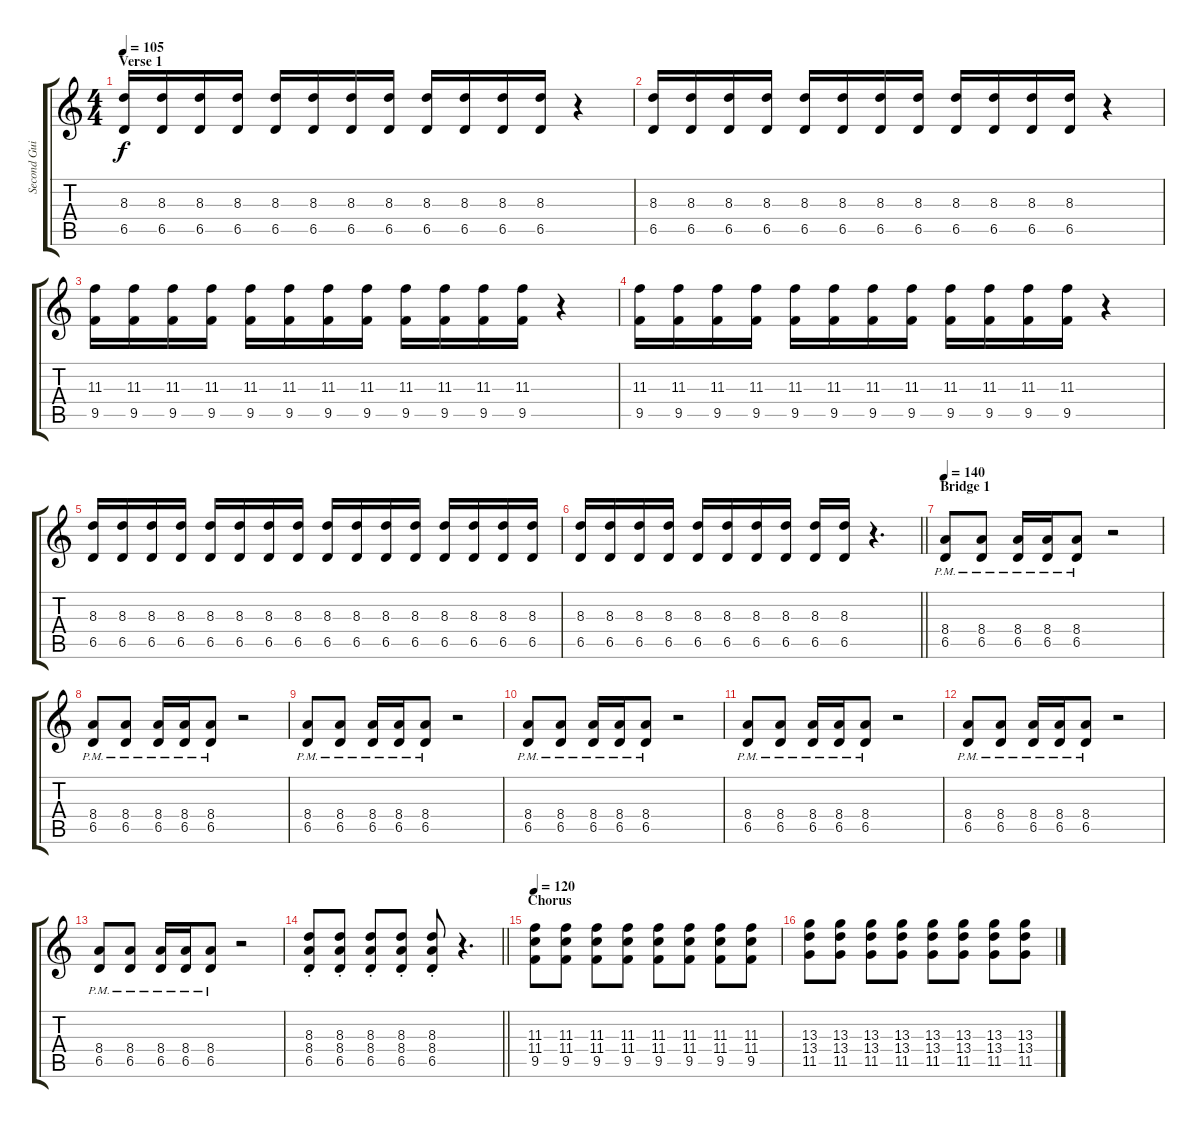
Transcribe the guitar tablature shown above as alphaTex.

\track ("Second Guitar" "Second Gui") {instrument overdrivenguitar}
\staff {score tabs}
\tuning (Eb4 Bb3 Gb3 Db3 Ab2 Eb2) {hide}
\ts (4 4)
\section ("" "Verse 1")
\tempo 105
\clef g2
\ks c
(8.3 6.5).16{dy f} (8.3 6.5).16 (8.3 6.5).16 (8.3 6.5).16 (8.3 6.5).16 (8.3 6.5).16 (8.3 6.5).16 (8.3 6.5).16 (8.3 6.5).16 (8.3 6.5).16 (8.3 6.5).16 (8.3 6.5).16 r.4 |
(8.3 6.5).16 (8.3 6.5).16 (8.3 6.5).16 (8.3 6.5).16 (8.3 6.5).16 (8.3 6.5).16 (8.3 6.5).16 (8.3 6.5).16 (8.3 6.5).16 (8.3 6.5).16 (8.3 6.5).16 (8.3 6.5).16 r.4 |
(11.3 9.5).16 (11.3 9.5).16 (11.3 9.5).16 (11.3 9.5).16 (11.3 9.5).16 (11.3 9.5).16 (11.3 9.5).16 (11.3 9.5).16 (11.3 9.5).16 (11.3 9.5).16 (11.3 9.5).16 (11.3 9.5).16 r.4 |
(11.3 9.5).16 (11.3 9.5).16 (11.3 9.5).16 (11.3 9.5).16 (11.3 9.5).16 (11.3 9.5).16 (11.3 9.5).16 (11.3 9.5).16 (11.3 9.5).16 (11.3 9.5).16 (11.3 9.5).16 (11.3 9.5).16 r.4 |
(8.3 6.5).16 (8.3 6.5).16 (8.3 6.5).16 (8.3 6.5).16 (8.3 6.5).16 (8.3 6.5).16 (8.3 6.5).16 (8.3 6.5).16 (8.3 6.5).16 (8.3 6.5).16 (8.3 6.5).16 (8.3 6.5).16 (8.3 6.5).16 (8.3 6.5).16 (8.3 6.5).16 (8.3 6.5).16 |
\barLineRight lightlight
(8.3 6.5).16 (8.3 6.5).16 (8.3 6.5).16 (8.3 6.5).16 (8.3 6.5).16 (8.3 6.5).16 (8.3 6.5).16 (8.3 6.5).16 (8.3 6.5).16 (8.3 6.5).16 r.4{d} |
\section ("" "Bridge 1")
\tempo 140
(8.4{pm} 6.5{pm}).8 (8.4{pm} 6.5{pm}).8 (8.4{pm} 6.5{pm}).16 (8.4{pm} 6.5{pm}).16 (8.4{pm} 6.5{pm}).8 r.2 |
(8.4{pm} 6.5{pm}).8 (8.4{pm} 6.5{pm}).8 (8.4{pm} 6.5{pm}).16 (8.4{pm} 6.5{pm}).16 (8.4{pm} 6.5{pm}).8 r.2 |
(8.4{pm} 6.5{pm}).8 (8.4{pm} 6.5{pm}).8 (8.4{pm} 6.5{pm}).16 (8.4{pm} 6.5{pm}).16 (8.4{pm} 6.5{pm}).8 r.2 |
(8.4{pm} 6.5{pm}).8 (8.4{pm} 6.5{pm}).8 (8.4{pm} 6.5{pm}).16 (8.4{pm} 6.5{pm}).16 (8.4{pm} 6.5{pm}).8 r.2 |
(8.4{pm} 6.5{pm}).8 (8.4{pm} 6.5{pm}).8 (8.4{pm} 6.5{pm}).16 (8.4{pm} 6.5{pm}).16 (8.4{pm} 6.5{pm}).8 r.2 |
(8.4{pm} 6.5{pm}).8 (8.4{pm} 6.5{pm}).8 (8.4{pm} 6.5{pm}).16 (8.4{pm} 6.5{pm}).16 (8.4{pm} 6.5{pm}).8 r.2 |
(8.4{pm} 6.5{pm}).8 (8.4{pm} 6.5{pm}).8 (8.4{pm} 6.5{pm}).16 (8.4{pm} 6.5{pm}).16 (8.4{pm} 6.5{pm}).8 r.2 |
\barLineRight lightlight
(8.3{st} 8.4{st} 6.5{st}).8 (8.3{st} 8.4{st} 6.5{st}).8 (8.3{st} 8.4{st} 6.5{st}).8 (8.3{st} 8.4{st} 6.5{st}).8 (8.3{st} 8.4{st} 6.5{st}).8 r.4{d} |
\section ("" "Chorus")
\tempo 120
(11.3 11.4 9.5).8 (11.3 11.4 9.5).8 (11.3 11.4 9.5).8 (11.3 11.4 9.5).8 (11.3 11.4 9.5).8 (11.3 11.4 9.5).8 (11.3 11.4 9.5).8 (11.3 11.4 9.5).8 |
(13.3 13.4 11.5).8 (13.3 13.4 11.5).8 (13.3 13.4 11.5).8 (13.3 13.4 11.5).8 (13.3 13.4 11.5).8 (13.3 13.4 11.5).8 (13.3 13.4 11.5).8 (13.3 13.4 11.5).8
